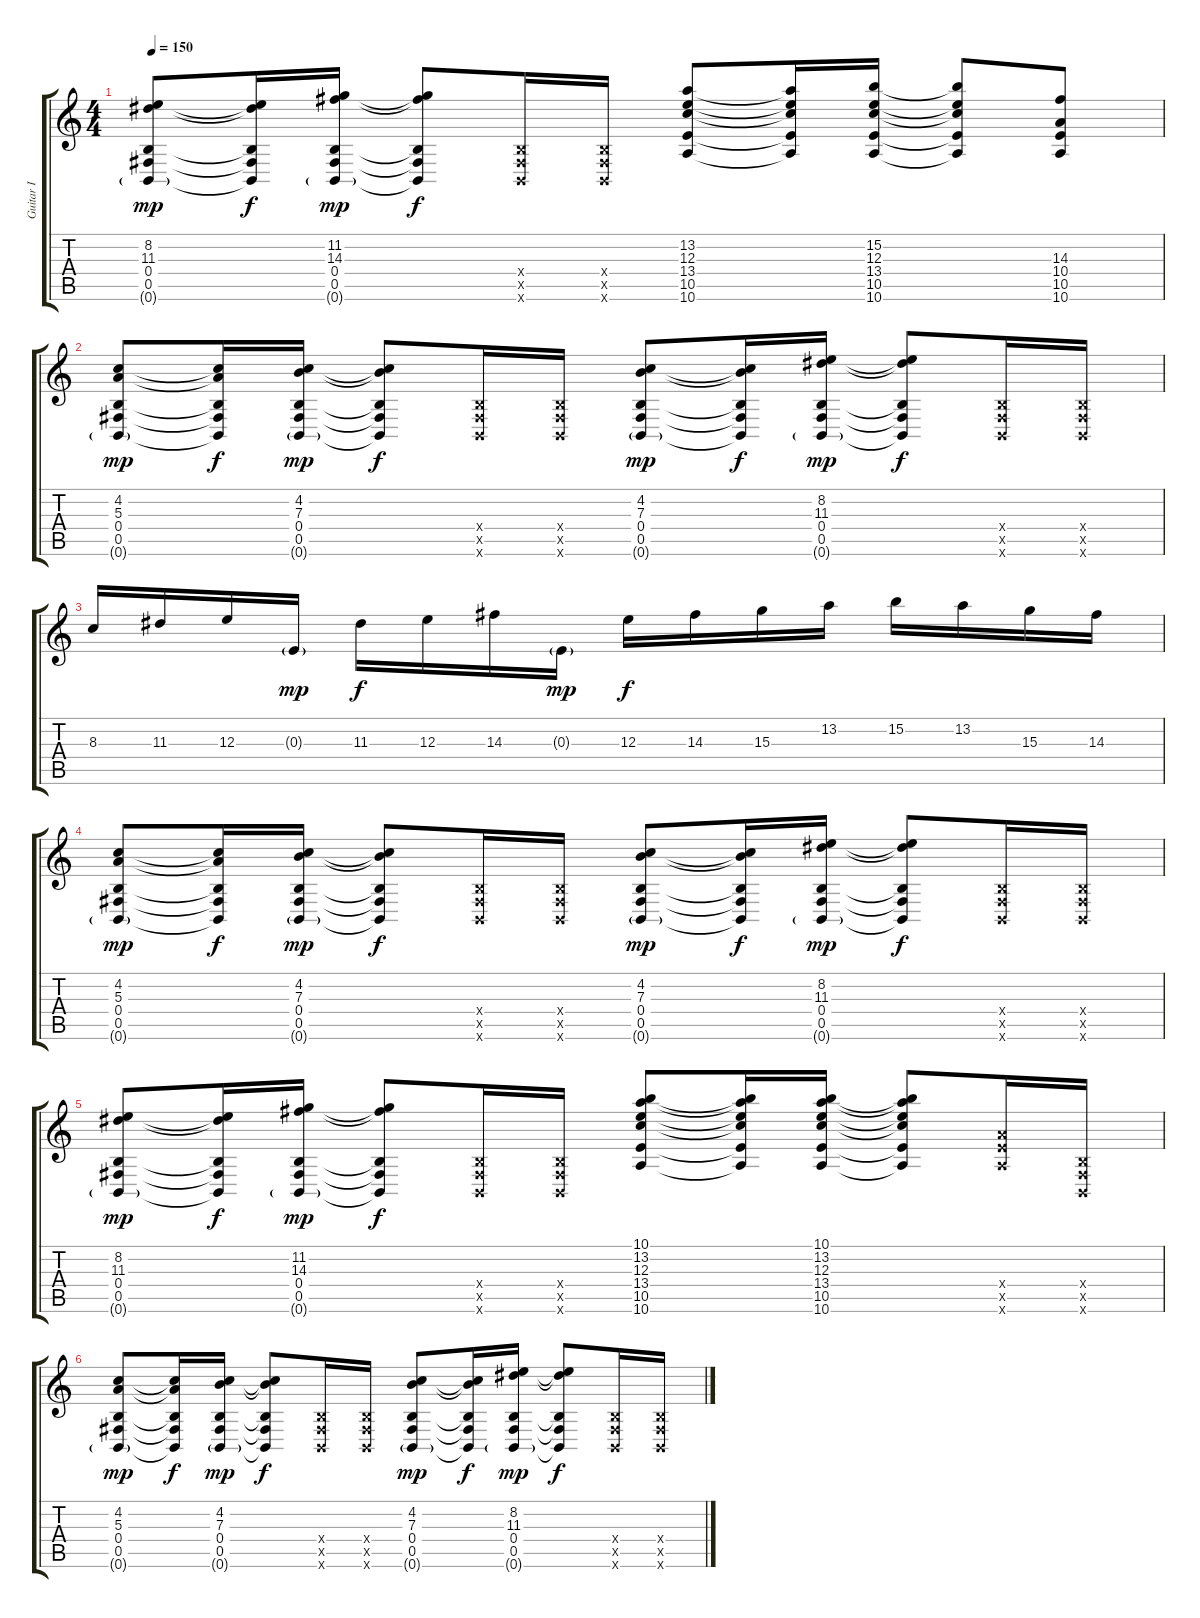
\track ("Guitar I" "Guitar I") {instrument distortionguitar}
\staff {score tabs}
\tuning (Db4 Ab3 E3 B2 Gb2 B1) {hide}
\ts (4 4)
\tempo 150
\clef g2
\ks c
(8.2 11.3 0.4 0.5 0.6{g}).8{dy mp} (8.2{t} 11.3{t} 0.4{t} 0.5{t} 0.6{t}).16{dy f} (11.2 14.3 0.4 0.5 0.6{g}).16{dy mp} (11.2{t} 14.3{t} 0.4{t} 0.5{t} 0.6{t}).8{dy f} (0.4{x} 0.5{x} 0.6{x}).16 (0.4{x} 0.5{x} 0.6{x}).16 (13.2 12.3 13.4 10.5 10.6).8 (13.2{t} 12.3{t} 13.4{t} 10.5{t} 10.6{t}).16 (15.2 12.3 13.4 10.5 10.6).16 (15.2{t} 12.3{t} 13.4{t} 10.5{t} 10.6{t}).8 (14.3 10.4 10.5 10.6).8 |
(4.2 5.3 0.4 0.5 0.6{g}).8{dy mp} (4.2{t} 5.3{t} 0.4{t} 0.5{t} 0.6{t}).16{dy f} (4.2 7.3 0.4 0.5 0.6{g}).16{dy mp} (4.2{t} 7.3{t} 0.4{t} 0.5{t} 0.6{t}).8{dy f} (0.4{x} 0.5{x} 0.6{x}).16 (0.4{x} 0.5{x} 0.6{x}).16 (4.2 7.3 0.4 0.5 0.6{g}).8{dy mp} (4.2{t} 7.3{t} 0.4{t} 0.5{t} 0.6{t}).16{dy f} (8.2 11.3 0.4 0.5 0.6{g}).16{dy mp} (8.2{t} 11.3{t} 0.4{t} 0.5{t} 0.6{t}).8{dy f} (0.4{x} 0.5{x} 0.6{x}).16 (0.4{x} 0.5{x} 0.6{x}).16 |
8.3.16 11.3.16 12.3.16 0.3{g}.16{dy mp} 11.3.16{dy f} 12.3.16 14.3.16 0.3{g}.16{dy mp} 12.3.16{dy f} 14.3.16 15.3.16 13.2.16 15.2.16 13.2.16 15.3.16 14.3.16 |
(4.2 5.3 0.4 0.5 0.6{g}).8{dy mp} (4.2{t} 5.3{t} 0.4{t} 0.5{t} 0.6{t}).16{dy f} (4.2 7.3 0.4 0.5 0.6{g}).16{dy mp} (4.2{t} 7.3{t} 0.4{t} 0.5{t} 0.6{t}).8{dy f} (0.4{x} 0.5{x} 0.6{x}).16 (0.4{x} 0.5{x} 0.6{x}).16 (4.2 7.3 0.4 0.5 0.6{g}).8{dy mp} (4.2{t} 7.3{t} 0.4{t} 0.5{t} 0.6{t}).16{dy f} (8.2 11.3 0.4 0.5 0.6{g}).16{dy mp} (8.2{t} 11.3{t} 0.4{t} 0.5{t} 0.6{t}).8{dy f} (0.4{x} 0.5{x} 0.6{x}).16 (0.4{x} 0.5{x} 0.6{x}).16 |
(8.2 11.3 0.4 0.5 0.6{g}).8{dy mp} (8.2{t} 11.3{t} 0.4{t} 0.5{t} 0.6{t}).16{dy f} (11.2 14.3 0.4 0.5 0.6{g}).16{dy mp} (11.2{t} 14.3{t} 0.4{t} 0.5{t} 0.6{t}).8{dy f} (0.4{x} 0.5{x} 0.6{x}).16 (0.4{x} 0.5{x} 0.6{x}).16 (10.1 13.2 12.3 13.4 10.5 10.6).8 (10.1{t} 13.2{t} 12.3{t} 13.4{t} 10.5{t} 10.6{t}).16 (10.1 13.2 12.3 13.4 10.5 10.6).16 (10.1{t} 13.2{t} 12.3{t} 13.4{t} 10.5{t} 10.6{t}).8 (10.4{x} 10.5{x} 10.6{x}).16 (0.4{x} 0.5{x} 0.6{x}).16 |
(4.2 5.3 0.4 0.5 0.6{g}).8{dy mp} (4.2{t} 5.3{t} 0.4{t} 0.5{t} 0.6{t}).16{dy f} (4.2 7.3 0.4 0.5 0.6{g}).16{dy mp} (4.2{t} 7.3{t} 0.4{t} 0.5{t} 0.6{t}).8{dy f} (0.4{x} 0.5{x} 0.6{x}).16 (0.4{x} 0.5{x} 0.6{x}).16 (4.2 7.3 0.4 0.5 0.6{g}).8{dy mp} (4.2{t} 7.3{t} 0.4{t} 0.5{t} 0.6{t}).16{dy f} (8.2 11.3 0.4 0.5 0.6{g}).16{dy mp} (8.2{t} 11.3{t} 0.4{t} 0.5{t} 0.6{t}).8{dy f} (0.4{x} 0.5{x} 0.6{x}).16 (0.4{x} 0.5{x} 0.6{x}).16
